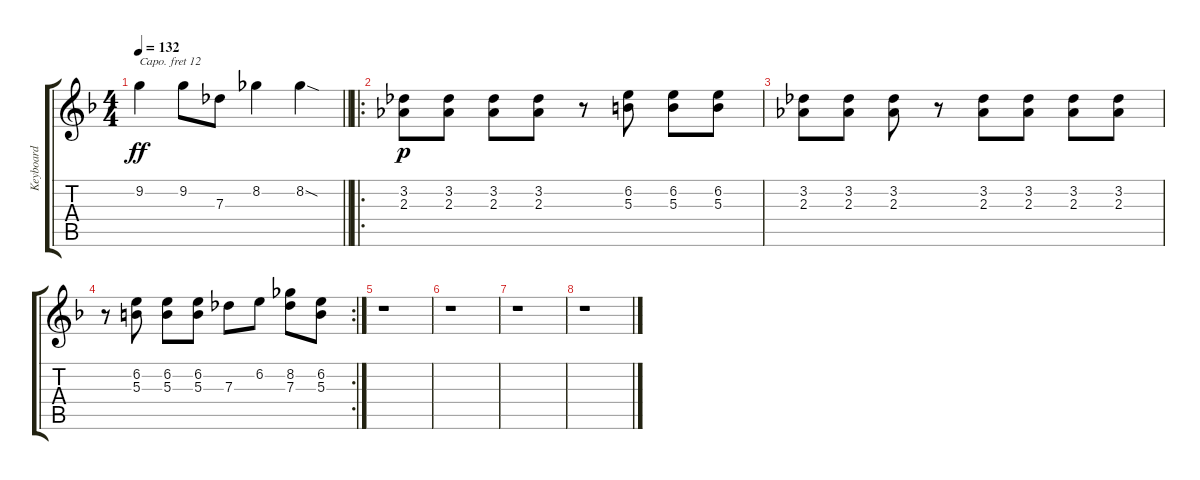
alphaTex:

\track ("Keyboard" "Keyboard") {instrument stringensemble1}
\staff {score tabs}
\capo 12
\tuning (Eb4 Bb3 Gb3 Db3 Ab2 Db2) {hide}
\ts (4 4)
\tempo 132
\clef g2
\barLineRight lightlight
\ks f
9.2{t}.4{dy ff} 9.2.8 7.3.8 8.2.4 8.2{sod}.4 |
\ro
(3.2 2.3).8{dy p} (3.2 2.3).8 (3.2 2.3).8 (3.2 2.3).8 r.8 (6.2 5.3).8 (6.2 5.3).8 (6.2 5.3).8 |
(3.2 2.3).8 (3.2 2.3).8 (3.2 2.3).8 r.8 (3.2 2.3).8 (3.2 2.3).8 (3.2 2.3).8 (3.2 2.3).8 |
\rc 2
r.8 (6.2 5.3).8 (6.2 5.3).8 (6.2 5.3).8 7.3.8 6.2.8 (8.2 7.3).8 (6.2 5.3).8 |
r.1 |
r.1 |
r.1 |
r.1
